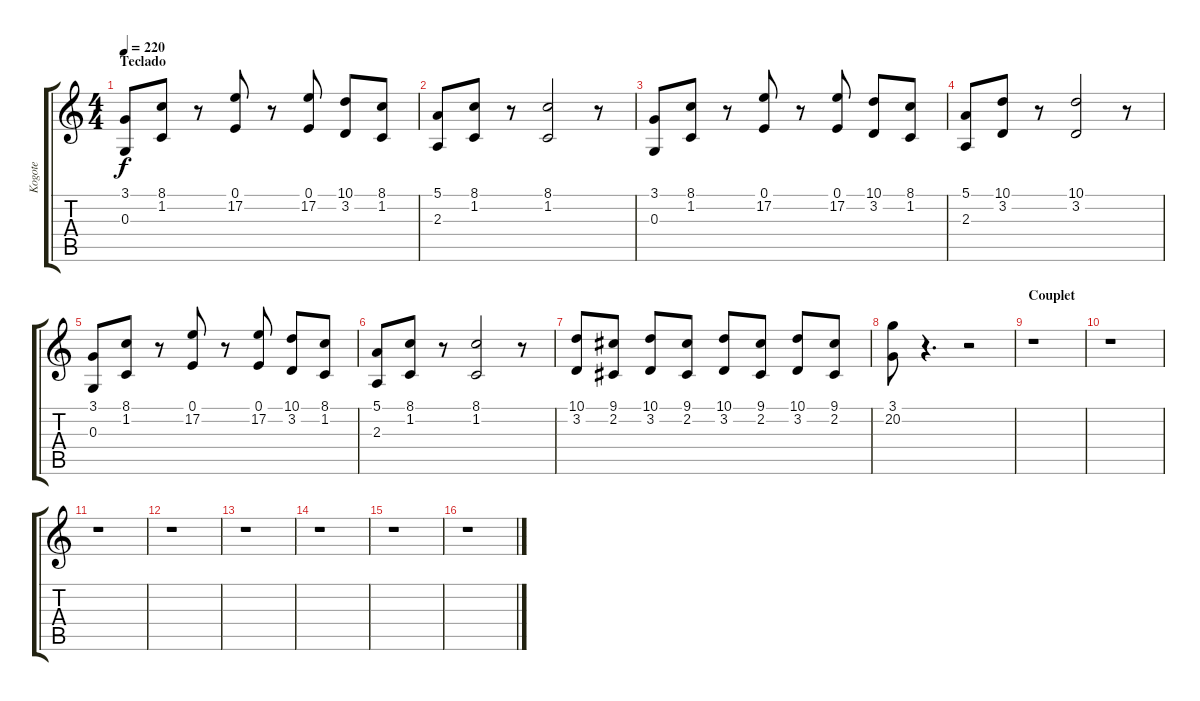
\track ("Kogote" "Kogote") {instrument brasssection}
\staff {score tabs}
\tuning (E4 B3 G3 D3 A2 E2) {hide}
\ts (4 4)
\section ("" "Teclado")
\tempo 220
\clef g2
\ks c
(3.1 0.3).8{dy f instrument brasssection} (8.1 1.2).8 r.8 (0.1 17.2).8 r.8 (0.1 17.2).8 (10.1 3.2).8 (8.1 1.2).8 |
(5.1 2.3).8 (8.1 1.2).8 r.8 (8.1 1.2).2 r.8 |
(3.1 0.3).8 (8.1 1.2).8 r.8 (0.1 17.2).8 r.8 (0.1 17.2).8 (10.1 3.2).8 (8.1 1.2).8 |
(5.1 2.3).8 (10.1 3.2).8 r.8 (10.1 3.2).2 r.8 |
(3.1 0.3).8 (8.1 1.2).8 r.8 (0.1 17.2).8 r.8 (0.1 17.2).8 (10.1 3.2).8 (8.1 1.2).8 |
(5.1 2.3).8 (8.1 1.2).8 r.8 (8.1 1.2).2 r.8 |
(10.1 3.2).8 (9.1 2.2).8 (10.1 3.2).8 (9.1 2.2).8 (10.1 3.2).8 (9.1 2.2).8 (10.1 3.2).8 (9.1 2.2).8 |
(3.1 20.2).8 r.4{d} r.2 |
\section ("" "Couplet")
r.1 |
r.1 |
r.1 |
r.1 |
r.1 |
r.1 |
r.1 |
r.1
